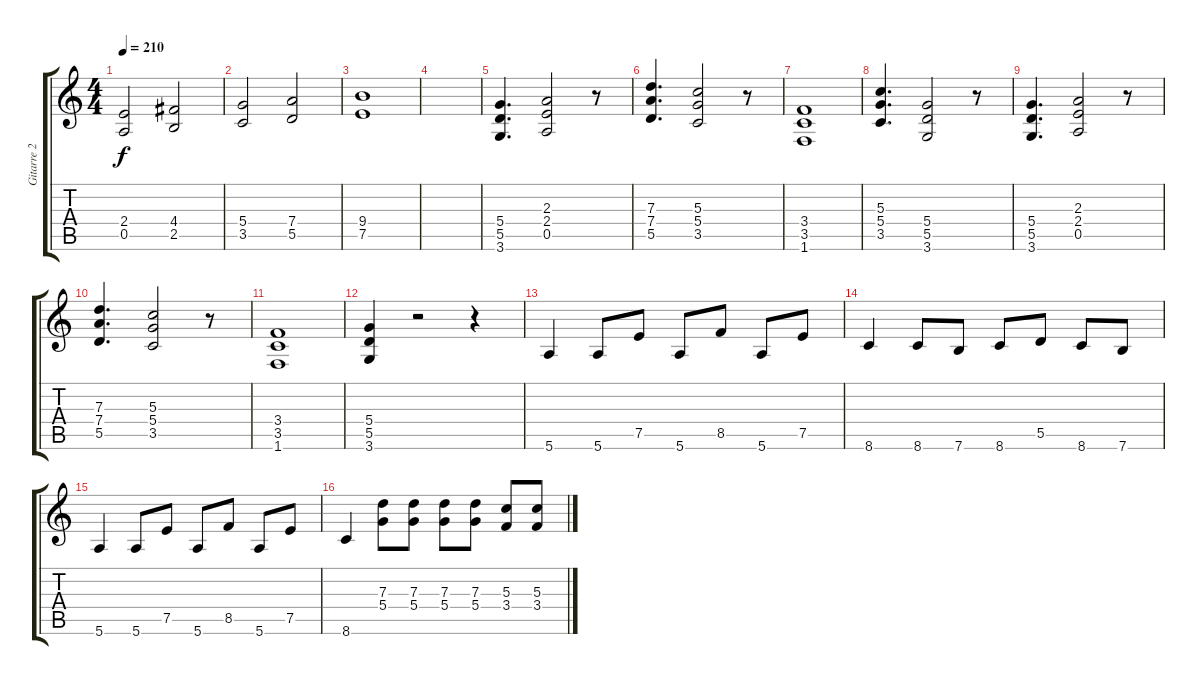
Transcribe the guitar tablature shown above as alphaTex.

\track ("Gitarre 2" "Gitarre 2") {instrument distortionguitar}
\staff {score tabs}
\tuning (E4 B3 G3 D3 A2 E2) {hide}
\ts (4 4)
\tempo 210
\clef g2
\ks c
(2.4 0.5).2{dy f} (4.4 2.5).2 |
(5.4 3.5).2 (7.4 5.5).2 |
(9.4 7.5).1 |
|
(5.4 5.5 3.6).4{d} (2.3 2.4 0.5).2 r.8 |
(7.3 7.4 5.5).4{d} (5.3 5.4 3.5).2 r.8 |
(3.4 3.5 1.6).1 |
(5.3 5.4 3.5).4{d} (5.4 5.5 3.6).2 r.8 |
(5.4 5.5 3.6).4{d} (2.3 2.4 0.5).2 r.8 |
(7.3 7.4 5.5).4{d} (5.3 5.4 3.5).2 r.8 |
(3.4 3.5 1.6).1 |
(5.4 5.5 3.6).4 r.2 r.4 |
5.6.4 5.6.8 7.5.8 5.6.8 8.5.8 5.6.8 7.5.8 |
8.6.4 8.6.8 7.6.8 8.6.8 5.5.8 8.6.8 7.6.8 |
5.6.4 5.6.8 7.5.8 5.6.8 8.5.8 5.6.8 7.5.8 |
8.6.4 (7.3 5.4).8 (7.3 5.4).8 (7.3 5.4).8 (7.3 5.4).8 (5.3 3.4).8 (5.3 3.4).8
